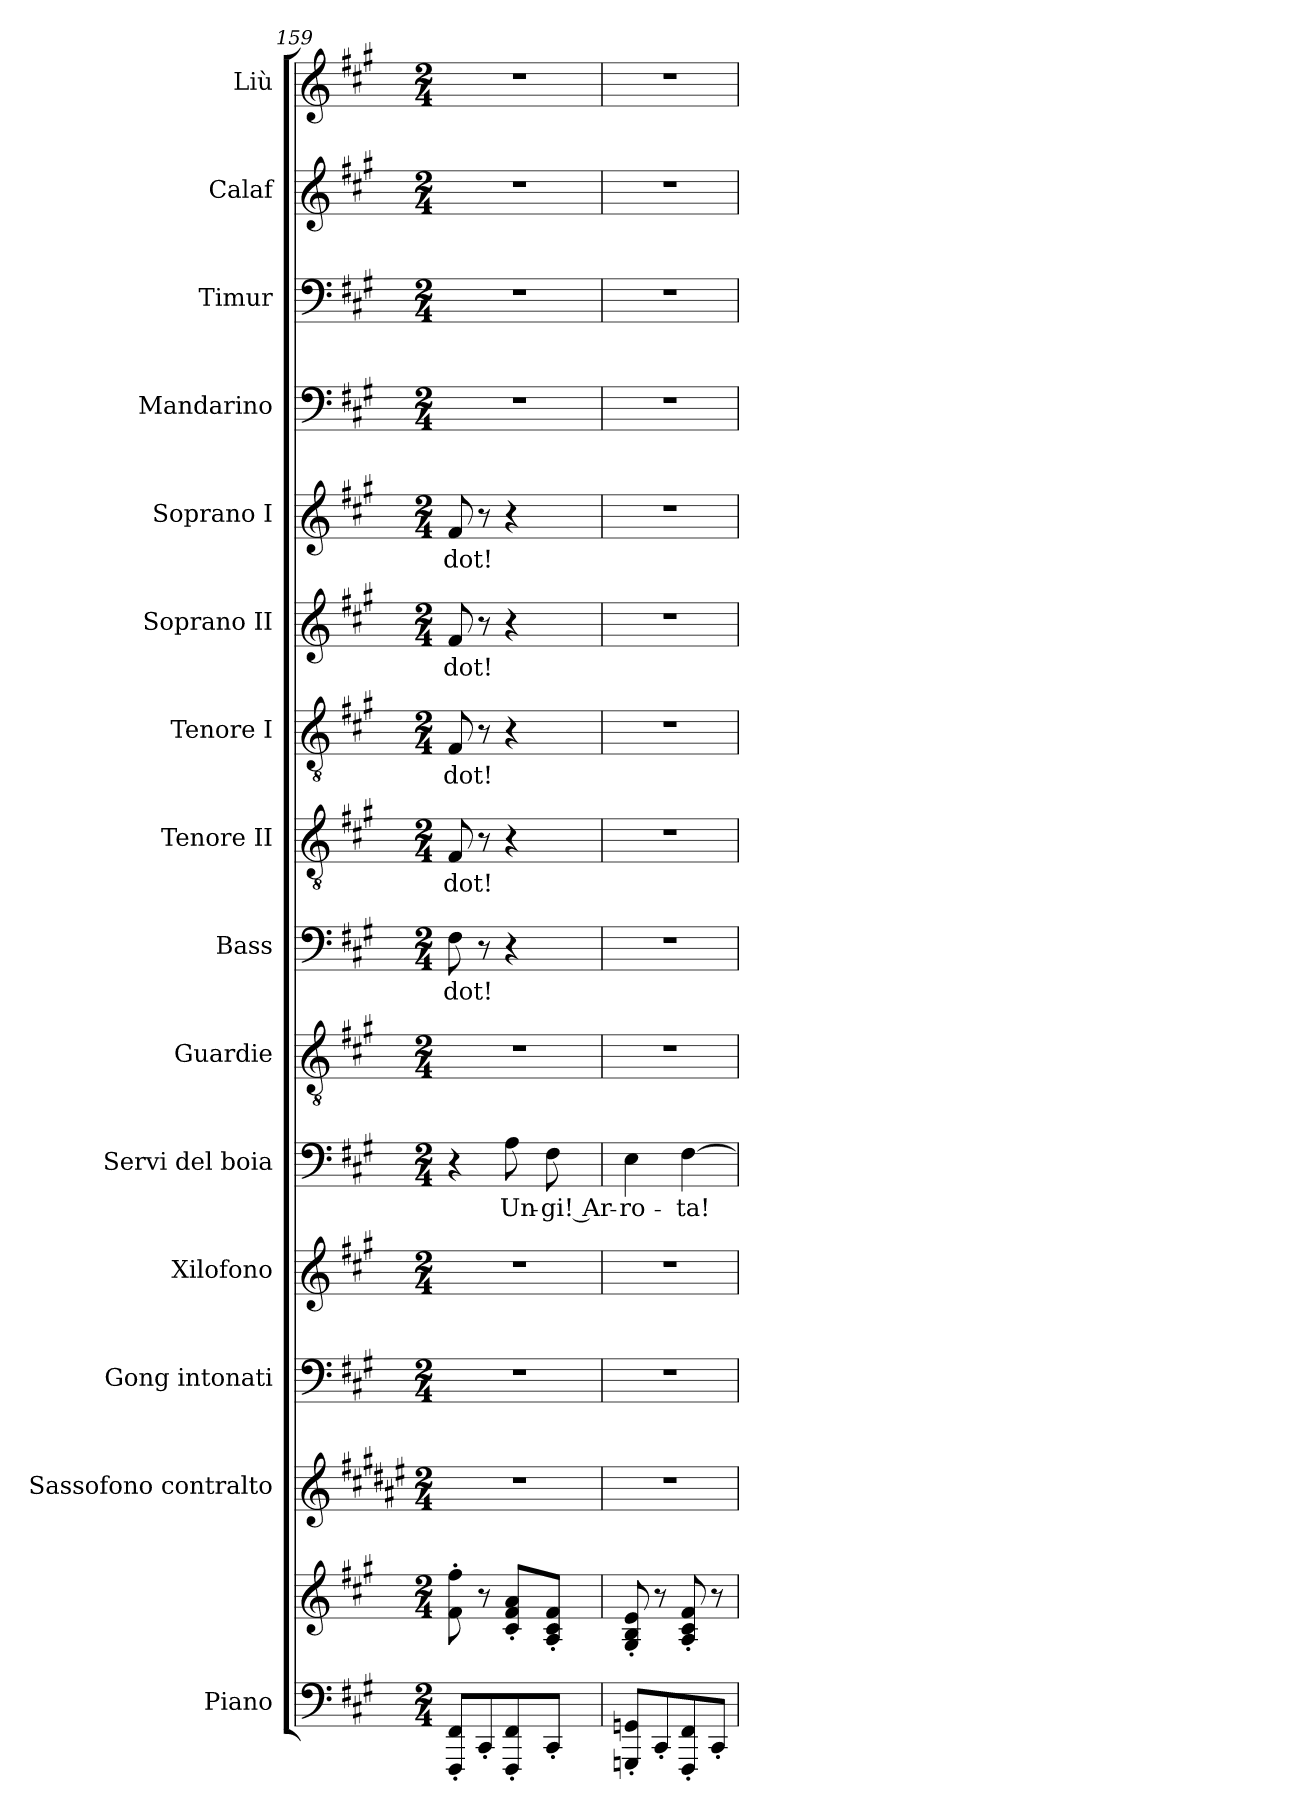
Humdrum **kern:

**kern	**kern	**kern	**kern	**kern	**kern	**text	**kern	**kern	**text	**kern	**text	**kern	**text	**kern	**text	**kern	**text	**kern	**kern	**kern	**kern
*part15	*part15	*part14	*part13	*part12	*part11	*part11	*part10	*part9	*part9	*part8	*part8	*part7	*part7	*part6	*part6	*part5	*part5	*part4	*part3	*part2	*part1
*staff16	*staff15	*staff14	*staff13	*staff12	*staff11	*staff11	*staff10	*staff9	*staff9	*staff8	*staff8	*staff7	*staff7	*staff6	*staff6	*staff5	*staff5	*staff4	*staff3	*staff2	*staff1
*I"Piano	*	*I"Sassofono contralto	*I"Gong intonati	*I"Xilofono	*I"Servi del boia	*	*I"Guardie	*I"Bass	*	*I"Tenore II	*	*I"Tenore I	*	*I"Soprano II	*	*I"Soprano I	*	*I"Mandarino	*I"Timur	*I"Calaf	*I"Liù
*I'Pno.	*	*	*I'Gong int.	*I'Xil.	*I'Ser.B.	*	*I'G.	*I'B.	*	*I'T. II	*	*I'T. I	*	*I'S. II	*	*I'S. I	*	*I'M.	*I'T.	*I'C.	*I'L.
!!LO:PB:g=z
*clefF4	*clefG2	*clefG2	*clefF4	*clefG2	*clefF4	*	*clefGv2	*clefF4	*	*clefGv2	*	*clefGv2	*	*clefG2	*	*clefG2	*	*clefF4	*clefF4	*clefG2	*clefG2
*	*	*ITrd5c9	*	*ITrd-7c-12	*	*	*	*	*	*	*	*	*	*	*	*	*	*	*	*	*
*k[f#c#g#]	*k[f#c#g#]	*k[f#c#g#]	*k[f#c#g#]	*k[f#c#g#]	*k[f#c#g#]	*	*k[f#c#g#]	*k[f#c#g#]	*	*k[f#c#g#]	*	*k[f#c#g#]	*	*k[f#c#g#]	*	*k[f#c#g#]	*	*k[f#c#g#]	*k[f#c#g#]	*k[f#c#g#]	*k[f#c#g#]
*M2/4	*M2/4	*M2/4	*M2/4	*M2/4	*M2/4	*	*M2/4	*M2/4	*	*M2/4	*	*M2/4	*	*M2/4	*	*M2/4	*	*M2/4	*M2/4	*M2/4	*M2/4
=159	=159	=159	=159	=159	=159	=159	=159	=159	=159	=159	=159	=159	=159	=159	=159	=159	=159	=159	=159	=159	=159
!	!	!	!	!	!	!	!	!	!LO:LY:b	!	!LO:LY:b	!	!LO:LY:b	!	!LO:LY:b	!	!LO:LY:b	!	!	!	!
8FFF#/' 8FF#/'L	8f#\' 8ff#\'	2r	2r	2r	4r	.	2r	8F#\	-dot!	8F#/	-dot!	8F#/	-dot!	8f#/	-dot!	8f#/	-dot!	2r	2r	2r	2r
8CC#'/	8r	.	.	.	.	.	.	8r	.	8r	.	8r	.	8r	.	8r	.	.	.	.	.
!	!	!	!	!	!	!LO:LY:b	!	!	!	!	!	!	!	!	!	!	!	!	!	!	!
8FFF#/' 8FF#/'	8c#/' 8f#/' 8a/'L	.	.	.	8A\	Un-	.	4r	.	4r	.	4r	.	4r	.	4r	.	.	.	.	.
!	!	!	!	!	!	!LO:LY:b	!	!	!	!	!	!	!	!	!	!	!	!	!	!	!
8CC#'/J	8A/' 8c#/' 8f#/'J	.	.	.	8F#\	-gi! Ar-	.	.	.	.	.	.	.	.	.	.	.	.	.	.	.
=160	=160	=160	=160	=160	=160	=160	=160	=160	=160	=160	=160	=160	=160	=160	=160	=160	=160	=160	=160	=160	=160
!	!	!	!	!	!	!LO:LY:b	!	!	!	!	!	!	!	!	!	!	!	!	!	!	!
8GGGn/' 8GGn/'L	8G#/' 8B/' 8e/'	2r	2r	2r	4E\	-ro-	2r	2r	.	2r	.	2r	.	2r	.	2r	.	2r	2r	2r	2r
8CC#'/	8r	.	.	.	.	.	.	.	.	.	.	.	.	.	.	.	.	.	.	.	.
!	!	!	!	!	!	!LO:LY:b	!	!	!	!	!	!	!	!	!	!	!	!	!	!	!
8FFF#/' 8FF#/'	8A/' 8c#/' 8f#/'	.	.	.	[4F#\	-ta!	.	.	.	.	.	.	.	.	.	.	.	.	.	.	.
8CC#'/J	8r	.	.	.	.	.	.	.	.	.	.	.	.	.	.	.	.	.	.	.	.
=	=	=	=	=	=	=	=	=	=	=	=	=	=	=	=	=	=	=	=	=	=
*-	*-	*-	*-	*-	*-	*-	*-	*-	*-	*-	*-	*-	*-	*-	*-	*-	*-	*-	*-	*-	*-
